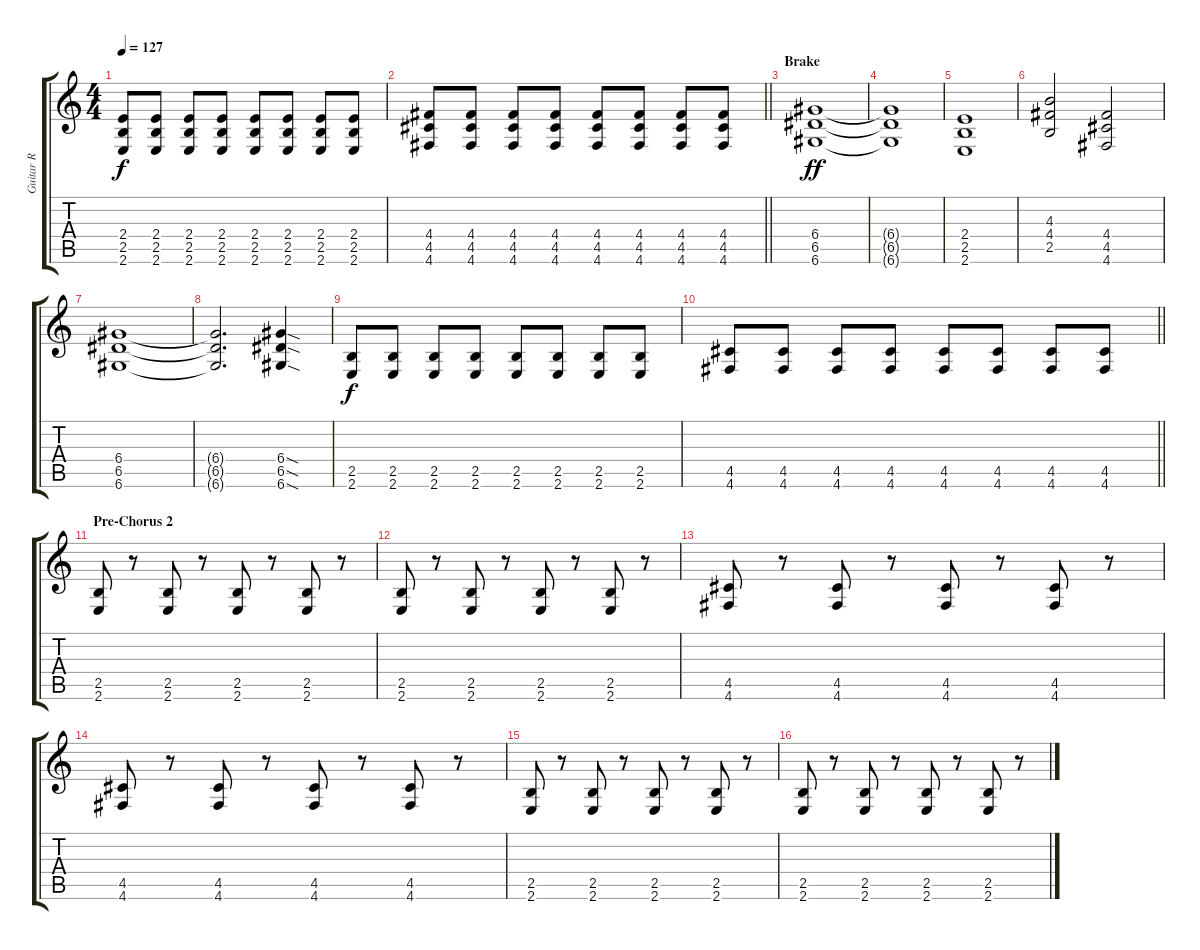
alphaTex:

\track ("Guitar R" "Guitar R") {instrument overdrivenguitar}
\staff {score tabs}
\tuning (E4 B3 G3 D3 A2 D2) {hide}
\ts (4 4)
\tempo 127
\clef g2
\ks c
(2.4 2.5 2.6).8{dy f} (2.4 2.5 2.6).8 (2.4 2.5 2.6).8 (2.4 2.5 2.6).8 (2.4 2.5 2.6).8 (2.4 2.5 2.6).8 (2.4 2.5 2.6).8 (2.4 2.5 2.6).8 |
\barLineRight lightlight
(4.4 4.5 4.6).8 (4.4 4.5 4.6).8 (4.4 4.5 4.6).8 (4.4 4.5 4.6).8 (4.4 4.5 4.6).8 (4.4 4.5 4.6).8 (4.4 4.5 4.6).8 (4.4 4.5 4.6).8 |
\section ("" "Brake")
(6.4 6.5 6.6).1{dy ff} |
(6.4{t} 6.5{t} 6.6{t}).1 |
(2.4 2.5 2.6).1 |
(4.3 4.4 2.5).2 (4.4 4.5 4.6).2 |
(6.4 6.5 6.6).1 |
(6.4{t} 6.5{t} 6.6{t}).2{d} (6.4{sod} 6.5{sod} 6.6{sod}).4 |
(2.5 2.6).8{dy f} (2.5 2.6).8 (2.5 2.6).8 (2.5 2.6).8 (2.5 2.6).8 (2.5 2.6).8 (2.5 2.6).8 (2.5 2.6).8 |
\barLineRight lightlight
(4.5 4.6).8 (4.5 4.6).8 (4.5 4.6).8 (4.5 4.6).8 (4.5 4.6).8 (4.5 4.6).8 (4.5 4.6).8 (4.5 4.6).8 |
\section ("" "Pre-Chorus 2")
(2.5 2.6).8 r.8 (2.5 2.6).8 r.8 (2.5 2.6).8 r.8 (2.5 2.6).8 r.8 |
(2.5 2.6).8 r.8 (2.5 2.6).8 r.8 (2.5 2.6).8 r.8 (2.5 2.6).8 r.8 |
(4.5 4.6).8 r.8 (4.5 4.6).8 r.8 (4.5 4.6).8 r.8 (4.5 4.6).8 r.8 |
(4.5 4.6).8 r.8 (4.5 4.6).8 r.8 (4.5 4.6).8 r.8 (4.5 4.6).8 r.8 |
(2.5 2.6).8 r.8 (2.5 2.6).8 r.8 (2.5 2.6).8 r.8 (2.5 2.6).8 r.8 |
(2.5 2.6).8 r.8 (2.5 2.6).8 r.8 (2.5 2.6).8 r.8 (2.5 2.6).8 r.8
